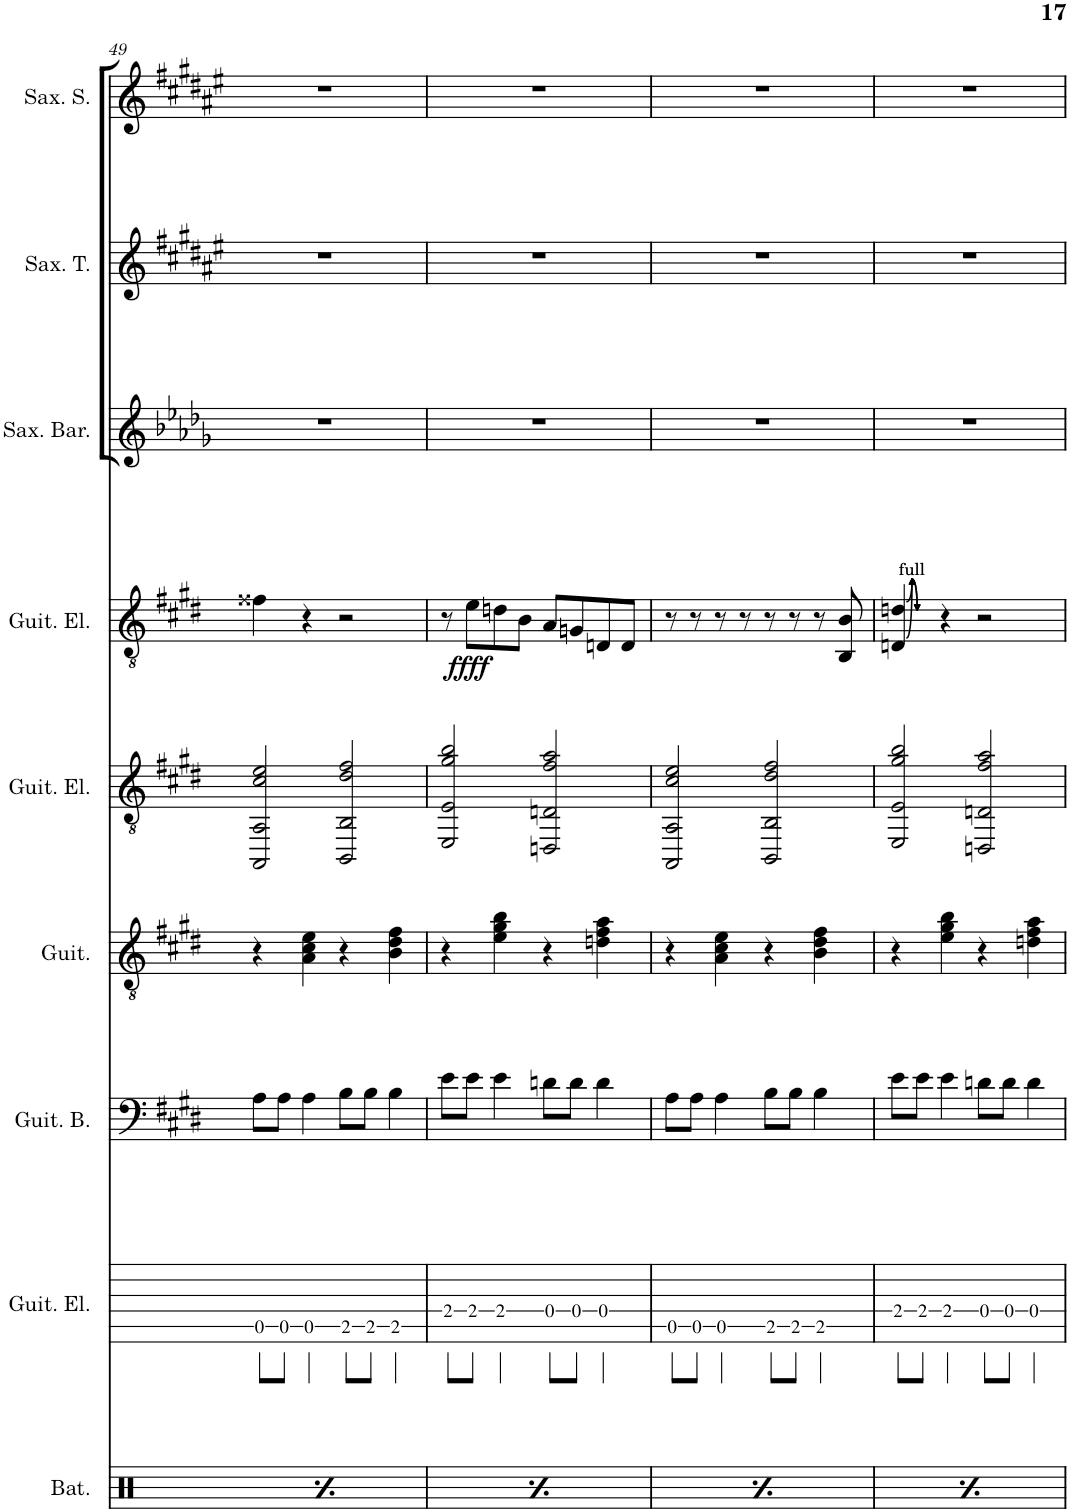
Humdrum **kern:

**kern	**kern	**kern	**kern	**kern	**kern	**dynam	**kern	**kern	**kern
*part9	*part8	*part7	*part6	*part5	*part4	*part4	*part3	*part2	*part1
*staff9	*staff8	*staff7	*staff6	*staff5	*staff4	*staff4	*staff3	*staff2	*staff1
*I"Batterie	*I"Guitare électrique	*I"Guitare Basse	*I"Guitare acoustique	*I"Guitare électrique	*I"Guitare électrique	*	*I"Saxophone Baryton	*I"Saxophone Ténor	*I"Saxophone Soprano
*I'Bat.	*I'Guit. El.	*I'Guit. B.	*I'Guit.	*I'Guit. El.	*I'Guit. El.	*	*I'Sax. Bar.	*I'Sax. T.	*I'Sax. S.
!!LO:PB:g=z
*clefX	*	*clefF4	*clefGv2	*clefGv2	*clefGv2	*	*clefG2	*clefG2	*clefG2
*	*	*Trd7c12	*	*	*	*	*Trd12c21	*Trd8c14	*Trd1c2
*k[]	*k[f#c#g#d#]	*k[f#c#g#d#]	*k[f#c#g#d#]	*k[f#c#g#d#]	*k[f#c#g#d#]	*	*k[b-e-a-d-g-]	*k[f#c#g#d#a#e#]	*k[f#c#g#d#a#e#]
*M4/4	*M4/4	*M4/4	*M4/4	*M4/4	*M4/4	*	*M4/4	*M4/4	*M4/4
=49	=49	=49	=49	=49	=49	=49	=49	=49	=49
*^	*	*	*	*	*	*	*	*	*
4r	4Rf\	8AA\L	8A\L	4r	2AAA/ 2AA/ 2c#/ 2e/	4f##X\	.	1r	1r	1r
.	.	8AA\J	8A\J	.	.	.	.	.	.	.
4Rcc/	4r	4AA\	4A\	4A\ 4c#\ 4e\	.	4r	.	.	.	.
4r	4Rf\	8BB\L	8B\L	4r	2BBB/ 2BB/ 2d#/ 2f#/	2r	.	.	.	.
.	.	8BB\J	8B\J	.	.	.	.	.	.	.
4Rcc/	4r	4BB\	4B\	4B\ 4d#\ 4f#\	.	.	.	.	.	.
=50	=50	=50	=50	=50	=50	=50	=50	=50	=50	=50
4r	4Rf\	8E\L	8e\L	4r	2EE/ 2E/ 2g#/ 2b/	8r	.	1r	1r	1r
!	!	!	!	!	!	!	!LO:DY:b	!	!	!
.	.	8E\J	8e\J	.	.	8e\L	ffff	.	.	.
4Rcc/	4r	4E\	4e\	4e\ 4g#\ 4b\	.	8dn\	.	.	.	.
.	.	.	.	.	.	8B\J	.	.	.	.
4r	4Rf\	8Dn\L	8dn\L	4r	2DDn/ 2Dn/ 2f#/ 2a/	8A/L	.	.	.	.
.	.	8D\J	8d\J	.	.	8Gn/	.	.	.	.
4Rcc/	4r	4D\	4d\	4dn\ 4f#\ 4a\	.	8Dn/	.	.	.	.
.	.	.	.	.	.	8D/J	.	.	.	.
=51	=51	=51	=51	=51	=51	=51	=51	=51	=51	=51
4r	4Rf\	8AA\L	8A\L	4r	2AAA/ 2AA/ 2c#/ 2e/	8r	.	1r	1r	1r
.	.	8AA\J	8A\J	.	.	8r	.	.	.	.
4Rcc/	4r	4AA\	4A\	4A\ 4c#\ 4e\	.	8r	.	.	.	.
.	.	.	.	.	.	8r	.	.	.	.
4r	4Rf\	8BB\L	8B\L	4r	2BBB/ 2BB/ 2d#/ 2f#/	8r	.	.	.	.
.	.	8BB\J	8B\J	.	.	8r	.	.	.	.
4Rcc/	4r	4BB\	4B\	4B\ 4d#\ 4f#\	.	8r	.	.	.	.
.	.	.	.	.	.	8BB/ 8B/	.	.	.	.
=52	=52	=52	=52	=52	=52	=52	=52	=52	=52	=52
4r	4Rf\	8E\L	8e\L	4r	2EE/ 2E/ 2g#/ 2b/	4Dn/ 4dn/	.	1r	1r	1r
.	.	8E\J	8e\J	.	.	.	.	.	.	.
4Rcc/	4r	4E\	4e\	4e\ 4g#\ 4b\	.	4r	.	.	.	.
4r	4Rf\	8Dn\L	8dn\L	4r	2DDn/ 2Dn/ 2f#/ 2a/	2r	.	.	.	.
.	.	8D\J	8d\J	.	.	.	.	.	.	.
4Rcc/	4r	4D\	4d\	4dn\ 4f#\ 4a\	.	.	.	.	.	.
*v	*v	*	*	*	*	*	*	*	*	*
=	=	=	=	=	=	=	=	=	=
*-	*-	*-	*-	*-	*-	*-	*-	*-	*-
